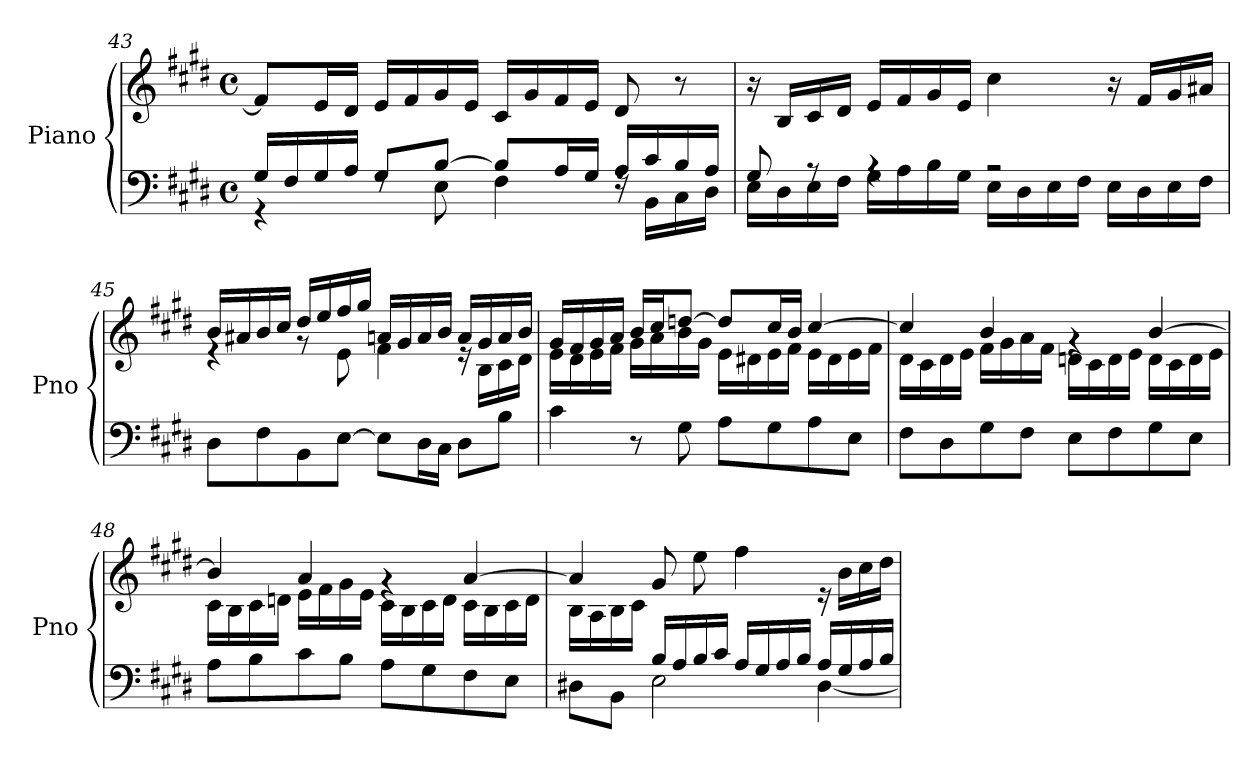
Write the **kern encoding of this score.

**kern	**kern
*part1	*part1
*staff2	*staff1
*I"Piano	*
*I'Pno	*
*clefF4	*clefG2
*k[f#c#g#d#]	*k[f#c#g#d#]
*M4/4	*M4/4
*met(c)	*met(c)
=43	=43
*^	*
16G#/LL	4r	8f#/L]
16F#/	.	.
16G#/	.	16e/L
16A/JJ	.	16d#/JJ
8G#/L	8rF	16e/LL
.	.	16f#/
[8B/J	8E\	16g#/
.	.	16e/JJ
8B/L]	4F#\	16c#/LL
.	.	16g#/
16A/L	.	16f#/
16G#/JJ	.	16e/JJ
16A/LL	16rF	8d#/
16c#/	16BB\LL	.
16B/	16C#\	8r
16A/JJ	16D#\JJ	.
=44	=44	=44
8G#/	16E\LL	16r
.	16D#\	16B/LL
8rA	16E\	16c#/
.	16F#\JJ	16d#/JJ
4rA	16G#\LL	16e/LL
.	16A\	16f#/
.	16B\	16g#/
.	16G#\JJ	16e/JJ
2rA	16E\LL	4cc#\
.	16D#\	.
.	16E\	.
.	16F#\JJ	.
.	16E\LL	16r
.	16D#\	16f#/LL
.	16E\	16g#/
.	16F#\JJ	16a#X/JJ
*v	*v	*
!!LO:LB:g=z
=45	=45
*	*^
8D#\L	16b/LL	4re
.	16a#X/	.
8F#\	16b/	.
.	16cc#/JJ	.
8BB\	16dd#/LL	8rg
.	16ee/	.
[8E\J	16ff#/	8e\
.	16gg#/JJ	.
8E\L]	16an/LL	4f#\
.	16g#/	.
16D#\L	16a/	.
16C#\JJ	16b/JJ	.
8D#\L	16a/LL	16re
.	16g#/	16B\LL
8B\J	16a/	16c#\
.	16b/JJ	16d#\JJ
=46	=46	=46
4c#\	16g#/LL	16e\LL
.	16f#/	16d#\
.	16g#/	16e\
.	16a/JJ	16f#\JJ
8r	16b/LL	16g#\LL
.	16cc#/J	16a\
8G#\	[8ddn/J	16b\
.	.	16g#\JJ
8A\L	8dd/L]	16e\LL
.	.	16d#X\
8G#\	16cc#/L	16e\
.	16b/JJ	16f#\JJ
8A\	[4cc#/	16e\LL
.	.	16d#\
8E\J	.	16e\
.	.	16f#\JJ
=47	=47	=47
8F#\L	4cc#/]	16d#\LL
.	.	16c#\
8D#\	.	16d#\
.	.	16e\JJ
8G#\	4b/	16f#\LL
.	.	16g#\
8F#\J	.	16a\
.	.	16f#\JJ
8E\L	4rg	16dn\LL
.	.	16c#\
8F#\	.	16d\
.	.	16e\JJ
8G#\	[4b/	16d\LL
.	.	16c#\
8E\J	.	16d\
.	.	16e\JJ
!!LO:LB:g=z	!!
=48	=48	=48
8A\L	4b/]	16c#\LL
.	.	16B\
8B\	.	16c#\
.	.	16dn\JJ
8c#\	4a/	16e\LL
.	.	16f#\
8B\J	.	16g#\
.	.	16e\JJ
8A\L	4rg	16c#\LL
.	.	16B\
8G#\	.	16c#\
.	.	16d\JJ
8F#\	[4a/	16c#\LL
.	.	16B\
8E\J	.	16c#\
.	.	16d\JJ
=49	=49	=49
*^	*	*
4rBByy	8D#X\L	4a/]	16B\LL
.	.	.	16A\
.	8BB\J	.	16B\
.	.	.	16c#\JJ
16B/LL	2E\	8g#/	2.ryy
16A/	.	.	.
16B/	.	8ee\	.
16c#/JJ	.	.	.
16A/LL	.	4ff#\	.
16G#/	.	.	.
16A/	.	.	.
16B/JJ	.	.	.
16A/LL	[4D#\	16re	.
16G#/	.	16b\LL	.
16A/	.	16cc#\	.
16B/JJ	.	16dd#\JJ	.
*v	*v	*	*
*	*v	*v
=	=
*-	*-
